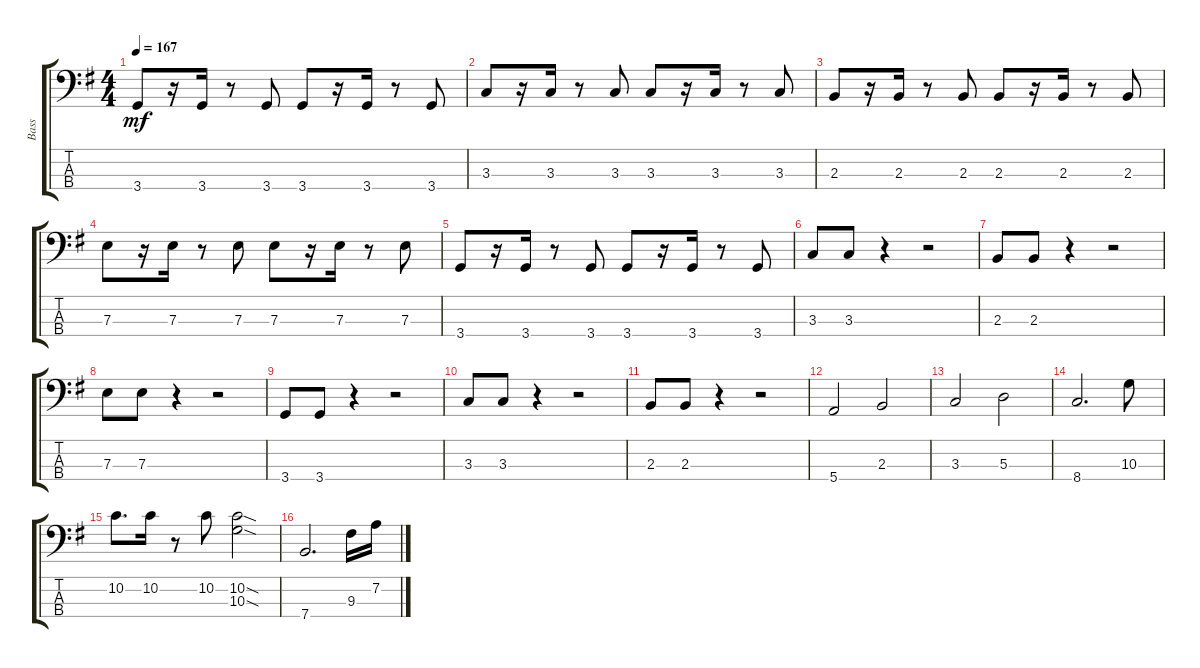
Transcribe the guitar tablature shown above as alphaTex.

\track ("Bass" "Bass") {instrument electricbassfinger}
\staff {score tabs}
\tuning (G2 D2 A1 E1) {hide}
\ts (4 4)
\tempo 167
\clef f4
\ks eminor
3.4.8{dy mf} r.16 3.4.16 r.8 3.4.8 3.4.8 r.16 3.4.16 r.8 3.4.8 |
3.3.8 r.16 3.3.16 r.8 3.3.8 3.3.8 r.16 3.3.16 r.8 3.3.8 |
2.3.8 r.16 2.3.16 r.8 2.3.8 2.3.8 r.16 2.3.16 r.8 2.3.8 |
7.3.8 r.16 7.3.16 r.8 7.3.8 7.3.8 r.16 7.3.16 r.8 7.3.8 |
3.4.8 r.16 3.4.16 r.8 3.4.8 3.4.8 r.16 3.4.16 r.8 3.4.8 |
3.3.8 3.3.8 r.4 r.2 |
2.3.8 2.3.8 r.4 r.2 |
7.3.8 7.3.8 r.4 r.2 |
3.4.8 3.4.8 r.4 r.2 |
3.3.8 3.3.8 r.4 r.2 |
2.3.8 2.3.8 r.4 r.2 |
5.4.2 2.3.2 |
3.3.2 5.3.2 |
8.4.2{d} 10.3.8 |
10.2.8{d} 10.2.16 r.8 10.2.8 (10.2{sod} 10.3{sod}).2 |
7.4.2{d} 9.3.16 7.2.16
